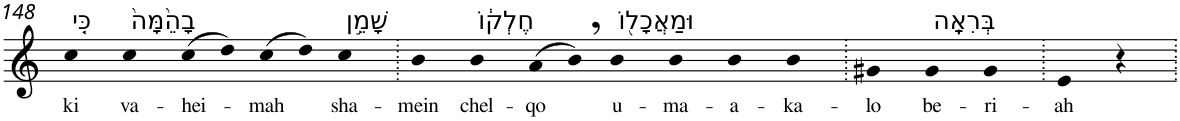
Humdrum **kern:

**kern	**text
*part1	*part1
*staff1	*staff1
*I"Piano	*
*I'Pno	*
!!LO:PB:g=z
*clefG2	*
*k[]	*
=148	=148
!LO:TX:a:t=כִּ֤י	!
!	!LO:LY:b
4cc	ki
!LO:TX:a:t=בָהֵ֙מָּה֙	!
!	!LO:LY:b
4cc	va-
!	!LO:LY:b
(>8cc	-hei-
8dd)	.
!	!LO:LY:b
(>8cc	-mah
8dd)	.
!LO:TX:a:t=שָׁמֵ֣ן	!
!	!LO:LY:b
4cc	sha-
=149.	=149.
!	!LO:LY:b
4b	-mein
!LO:TX:a:t=חֶלְק֔וֹ	!
!	!LO:LY:b
4b	chel-
!	!LO:LY:b
(>8a	-qo
8b,)	.
!LO:TX:a:t=וּמַאֲכָל֖וֹ	!
!	!LO:LY:b
4b	u-
!	!LO:LY:b
4b	-ma-
!	!LO:LY:b
4b	-a-
!	!LO:LY:b
4b	-ka-
=150.	=150.
!	!LO:LY:b
4g#X	-lo
!LO:TX:a:t=בְּרִאָֽה	!
!	!LO:LY:b
4g#	be-
!	!LO:LY:b
4g#	-ri-
=151.	=151.
!	!LO:LY:b
4e	-ah
4r	.
=.	=.
*-	*-
